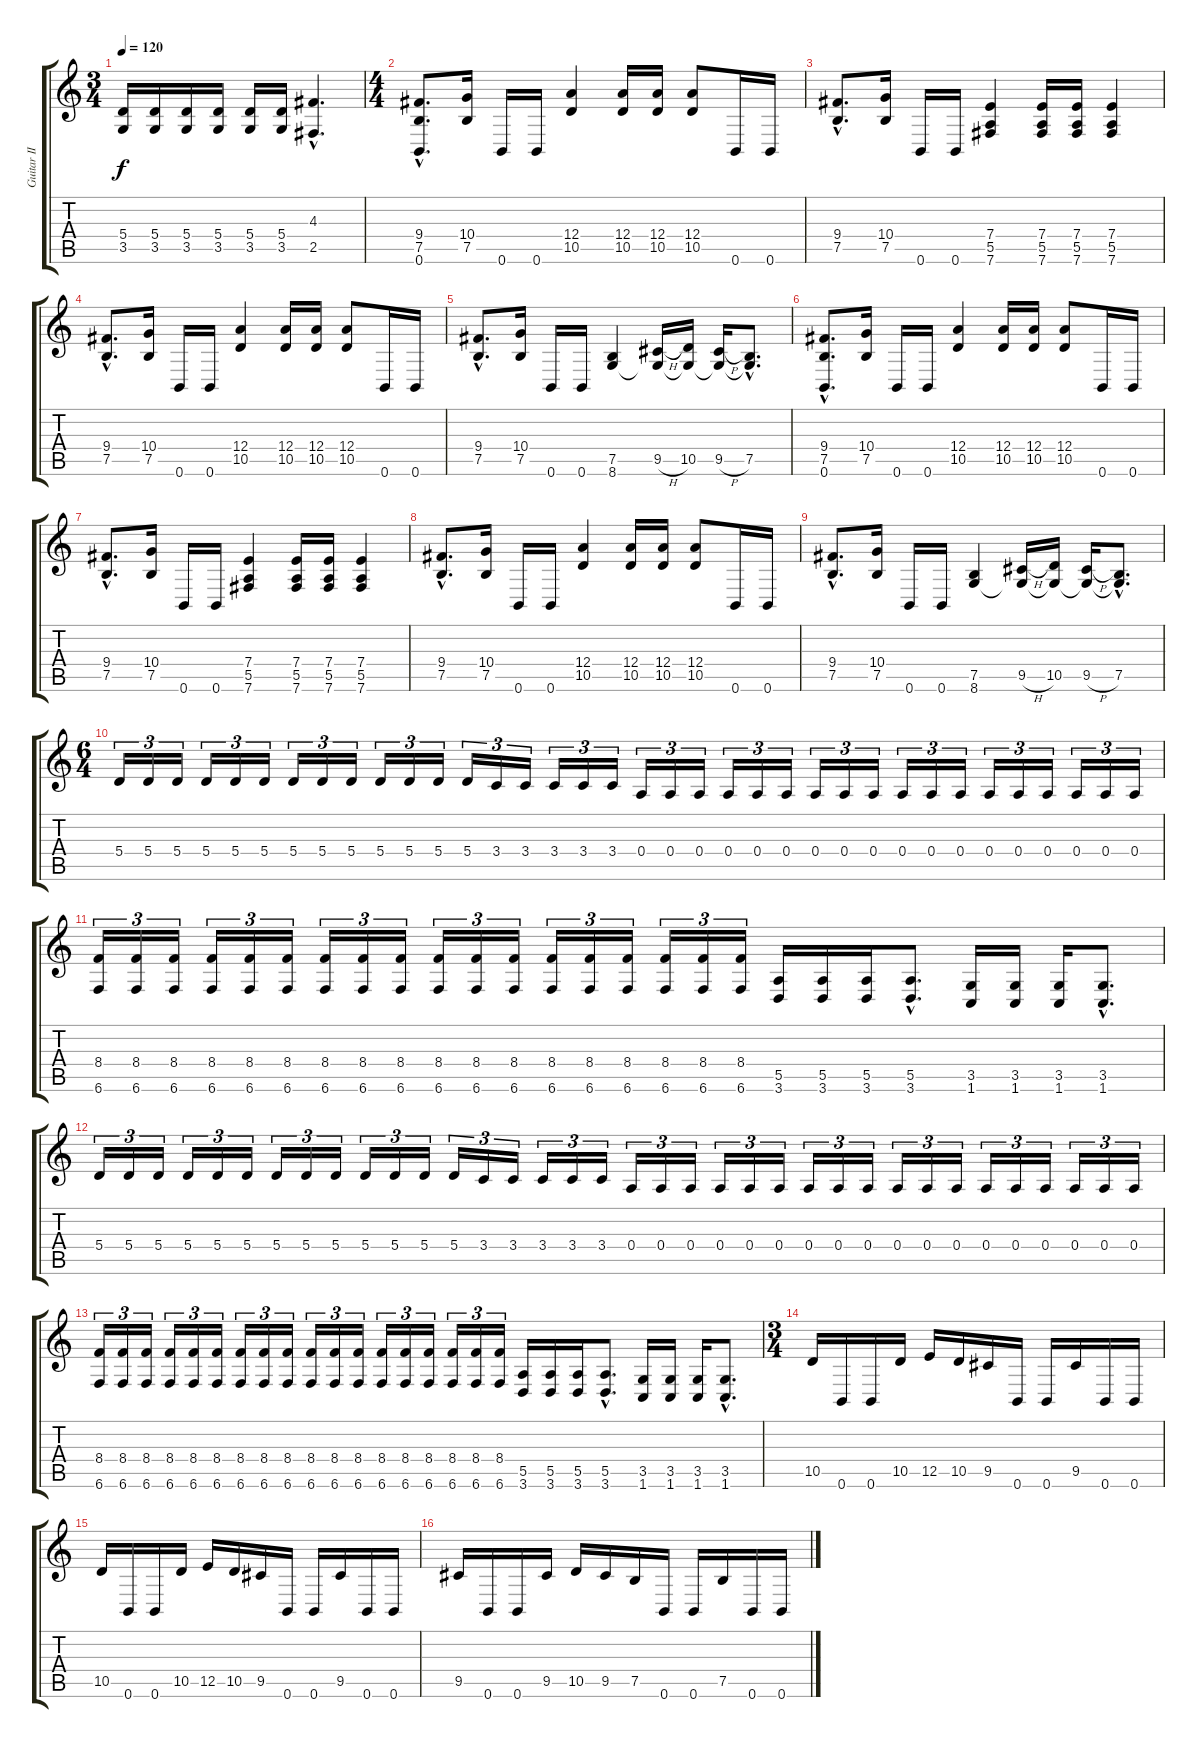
\track ("Guitar II" "Guitar II") {instrument overdrivenguitar}
\staff {score tabs}
\tuning (B3 Gb3 D3 A2 E2 B1) {hide}
\ts (3 4)
\tempo 120
\clef g2
\ks c
(5.4 3.5).16{dy f} (5.4 3.5).16 (5.4 3.5).16 (5.4 3.5).16 (5.4 3.5).16 (5.4 3.5).16 (4.3{hac} 2.5{hac}).4{d} |
\ts (4 4)
(9.4{hac} 7.5{hac} 0.6{hac}).8{d} (10.4 7.5).16 0.6.16 0.6.16 (12.4 10.5).4 (12.4 10.5).16 (12.4 10.5).16 (12.4 10.5).8 0.6.16 0.6.16 |
(9.4{hac} 7.5{hac}).8{d} (10.4 7.5).16 0.6.16 0.6.16 (7.4 5.5 7.6).4 (7.4 5.5 7.6).16 (7.4 5.5 7.6).16 (7.4 5.5 7.6).4 |
(9.4{hac} 7.5{hac}).8{d} (10.4 7.5).16 0.6.16 0.6.16 (12.4 10.5).4 (12.4 10.5).16 (12.4 10.5).16 (12.4 10.5).8 0.6.16 0.6.16 |
(9.4{hac} 7.5{hac}).8{d} (10.4 7.5).16 0.6.16 0.6.16 (7.5 8.6).4 (9.5{h} 8.6{t}).16 (10.5 8.6{t}).16 (9.5{h} 8.6{t}).16 (7.5{hac} 8.6{hac t}).8{d} |
(9.4{hac} 7.5{hac} 0.6{hac}).8{d} (10.4 7.5).16 0.6.16 0.6.16 (12.4 10.5).4 (12.4 10.5).16 (12.4 10.5).16 (12.4 10.5).8 0.6.16 0.6.16 |
(9.4{hac} 7.5{hac}).8{d} (10.4 7.5).16 0.6.16 0.6.16 (7.4 5.5 7.6).4 (7.4 5.5 7.6).16 (7.4 5.5 7.6).16 (7.4 5.5 7.6).4 |
(9.4{hac} 7.5{hac}).8{d} (10.4 7.5).16 0.6.16 0.6.16 (12.4 10.5).4 (12.4 10.5).16 (12.4 10.5).16 (12.4 10.5).8 0.6.16 0.6.16 |
(9.4{hac} 7.5{hac}).8{d} (10.4 7.5).16 0.6.16 0.6.16 (7.5 8.6).4 (9.5{h} 8.6{t}).16 (10.5 8.6{t}).16 (9.5{h} 8.6{t}).16 (7.5{hac} 8.6{hac t}).8{d} |
\ts (6 4)
5.4.16{tu (3 2)} 5.4.16{tu (3 2)} 5.4.16{tu (3 2)} 5.4.16{tu (3 2)} 5.4.16{tu (3 2)} 5.4.16{tu (3 2)} 5.4.16{tu (3 2)} 5.4.16{tu (3 2)} 5.4.16{tu (3 2)} 5.4.16{tu (3 2)} 5.4.16{tu (3 2)} 5.4.16{tu (3 2)} 5.4.16{tu (3 2)} 3.4.16{tu (3 2)} 3.4.16{tu (3 2)} 3.4.16{tu (3 2)} 3.4.16{tu (3 2)} 3.4.16{tu (3 2)} 0.4.16{tu (3 2)} 0.4.16{tu (3 2)} 0.4.16{tu (3 2)} 0.4.16{tu (3 2)} 0.4.16{tu (3 2)} 0.4.16{tu (3 2)} 0.4.16{tu (3 2)} 0.4.16{tu (3 2)} 0.4.16{tu (3 2)} 0.4.16{tu (3 2)} 0.4.16{tu (3 2)} 0.4.16{tu (3 2)} 0.4.16{tu (3 2)} 0.4.16{tu (3 2)} 0.4.16{tu (3 2)} 0.4.16{tu (3 2)} 0.4.16{tu (3 2)} 0.4.16{tu (3 2)} |
(8.4 6.6).16{tu (3 2)} (8.4 6.6).16{tu (3 2)} (8.4 6.6).16{tu (3 2)} (8.4 6.6).16{tu (3 2)} (8.4 6.6).16{tu (3 2)} (8.4 6.6).16{tu (3 2)} (8.4 6.6).16{tu (3 2)} (8.4 6.6).16{tu (3 2)} (8.4 6.6).16{tu (3 2)} (8.4 6.6).16{tu (3 2)} (8.4 6.6).16{tu (3 2)} (8.4 6.6).16{tu (3 2)} (8.4 6.6).16{tu (3 2)} (8.4 6.6).16{tu (3 2)} (8.4 6.6).16{tu (3 2)} (8.4 6.6).16{tu (3 2)} (8.4 6.6).16{tu (3 2)} (8.4 6.6).16{tu (3 2)} (5.5 3.6).16 (5.5 3.6).16 (5.5 3.6).16 (5.5{hac} 3.6{hac}).8{d} (3.5 1.6).16 (3.5 1.6).16 (3.5 1.6).16 (3.5{hac} 1.6{hac}).8{d} |
5.4.16{tu (3 2)} 5.4.16{tu (3 2)} 5.4.16{tu (3 2)} 5.4.16{tu (3 2)} 5.4.16{tu (3 2)} 5.4.16{tu (3 2)} 5.4.16{tu (3 2)} 5.4.16{tu (3 2)} 5.4.16{tu (3 2)} 5.4.16{tu (3 2)} 5.4.16{tu (3 2)} 5.4.16{tu (3 2)} 5.4.16{tu (3 2)} 3.4.16{tu (3 2)} 3.4.16{tu (3 2)} 3.4.16{tu (3 2)} 3.4.16{tu (3 2)} 3.4.16{tu (3 2)} 0.4.16{tu (3 2)} 0.4.16{tu (3 2)} 0.4.16{tu (3 2)} 0.4.16{tu (3 2)} 0.4.16{tu (3 2)} 0.4.16{tu (3 2)} 0.4.16{tu (3 2)} 0.4.16{tu (3 2)} 0.4.16{tu (3 2)} 0.4.16{tu (3 2)} 0.4.16{tu (3 2)} 0.4.16{tu (3 2)} 0.4.16{tu (3 2)} 0.4.16{tu (3 2)} 0.4.16{tu (3 2)} 0.4.16{tu (3 2)} 0.4.16{tu (3 2)} 0.4.16{tu (3 2)} |
(8.4 6.6).16{tu (3 2)} (8.4 6.6).16{tu (3 2)} (8.4 6.6).16{tu (3 2)} (8.4 6.6).16{tu (3 2)} (8.4 6.6).16{tu (3 2)} (8.4 6.6).16{tu (3 2)} (8.4 6.6).16{tu (3 2)} (8.4 6.6).16{tu (3 2)} (8.4 6.6).16{tu (3 2)} (8.4 6.6).16{tu (3 2)} (8.4 6.6).16{tu (3 2)} (8.4 6.6).16{tu (3 2)} (8.4 6.6).16{tu (3 2)} (8.4 6.6).16{tu (3 2)} (8.4 6.6).16{tu (3 2)} (8.4 6.6).16{tu (3 2)} (8.4 6.6).16{tu (3 2)} (8.4 6.6).16{tu (3 2)} (5.5 3.6).16 (5.5 3.6).16 (5.5 3.6).16 (5.5{hac} 3.6{hac}).8{d} (3.5 1.6).16 (3.5 1.6).16 (3.5 1.6).16 (3.5{hac} 1.6{hac}).8{d} |
\ts (3 4)
10.5.16 0.6.16 0.6.16 10.5.16 12.5.16 10.5.16 9.5.16 0.6.16 0.6.16 9.5.16 0.6.16 0.6.16 |
10.5.16 0.6.16 0.6.16 10.5.16 12.5.16 10.5.16 9.5.16 0.6.16 0.6.16 9.5.16 0.6.16 0.6.16 |
9.5.16 0.6.16 0.6.16 9.5.16 10.5.16 9.5.16 7.5.16 0.6.16 0.6.16 7.5.16 0.6.16 0.6.16
